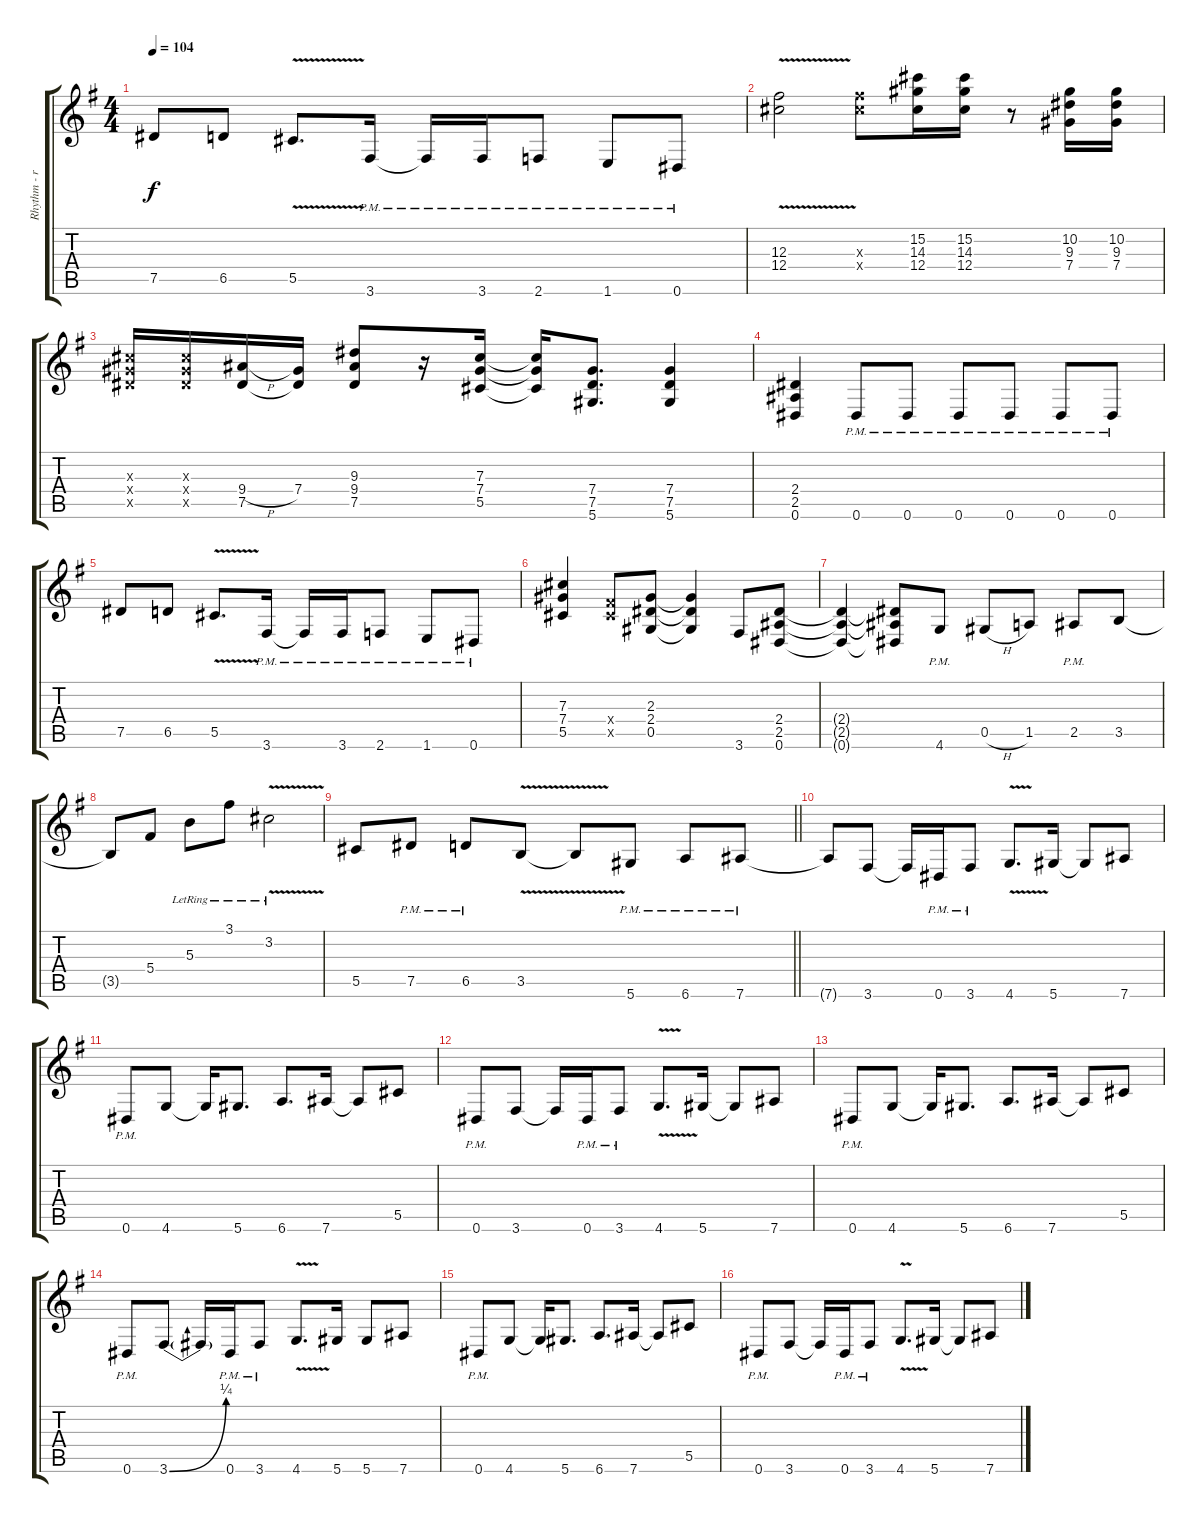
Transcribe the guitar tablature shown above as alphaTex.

\track ("Rhythm - right" "Rhythm - r") {instrument distortionguitar}
\staff {score tabs}
\tuning (Eb4 Bb3 Gb3 Db3 Ab2 Eb2) {hide}
\ts (4 4)
\tempo 104
\clef g2
\ks g
7.5.8{dy f} 6.5.8 5.5{v}.8{d} 3.6{pm}.16 3.6{pm t}.16 3.6{pm}.16 2.6{pm}.8 1.6{pm}.8 0.6{pm}.8 |
(12.3{v} 12.4{v}).2 (12.3{x} 12.4{x}).8 (15.2 14.3 12.4).16 (15.2 14.3 12.4).16 r.8 (10.2 9.3 7.4).16 (10.2 9.3 7.4).16 |
(7.3{x} 7.4{x} 7.5{x}).16 (7.3{x} 7.4{x} 7.5{x}).16 (9.4{h} 7.5).16 (7.4 7.5{t}).16 (9.3 9.4 7.5).8 r.16 (7.3 7.4 5.5).16 (7.3{t} 7.4{t} 5.5{t}).16 (7.4 7.5 5.6).8{d} (7.4 7.5 5.6).4 |
(2.4 2.5 0.6).4 0.6{pm}.8 0.6{pm}.8 0.6{pm}.8 0.6{pm}.8 0.6{pm}.8 0.6{pm}.8 |
7.5.8 6.5.8 5.5{v}.8{d} 3.6{pm}.16 3.6{pm t}.16 3.6{pm}.16 2.6{pm}.8 1.6{pm}.8 0.6{pm}.8 |
(7.3 7.4 5.5).4 (5.4{x} 5.5{x}).8 (2.3 2.4 0.5).8 (2.3{t} 2.4{t} 0.5{t}).4 3.6.8 (2.4 2.5 0.6).8 |
(2.4{t} 2.5{t} 0.6{t}).4 (2.4{t} 2.5{t} 0.6{t}).8 4.6{pm}.8 0.5{h}.8 1.5.8 2.5{pm}.8 3.5.8 |
3.5{t}.8 5.4.8 5.3{lr}.8 3.1{lr}.8 3.2{v lr}.2 |
\barLineRight lightlight
5.5.8 7.5{pm}.8 6.5{pm}.8 3.5{v}.8 3.5{t}.8 5.6{pm}.8 6.6{pm}.8 7.6{pm}.8 |
7.6{t}.8 3.6.8 3.6{t}.16 0.6{pm}.16 3.6{pm}.8 4.6{v}.8{d} 5.6.16 5.6{t}.8 7.6.8 |
0.6{pm}.8 4.6.8 4.6{t}.16 5.6.8{d} 6.6.8{d} 7.6.16 7.6{t}.8 5.5.8 |
0.6{pm}.8 3.6.8 3.6{t}.16 0.6{pm}.16 3.6{pm}.8 4.6{v}.8{d} 5.6.16 5.6{t}.8 7.6.8 |
0.6{pm}.8 4.6.8 4.6{t}.16 5.6.8{d} 6.6.8{d} 7.6.16 7.6{t}.8 5.5.8 |
0.6{pm}.8 3.6{be (bend 0 0 60 1)}.8 3.6{t}.16 0.6{pm}.16 3.6{pm}.8 4.6{v}.8{d} 5.6.16 5.6.8 7.6.8 |
0.6{pm}.8 4.6.8 4.6{t}.16 5.6.8{d} 6.6.8{d} 7.6.16 7.6{t}.8 5.5.8 |
0.6{pm}.8 3.6.8 3.6{t}.16 0.6{pm}.16 3.6{pm}.8 4.6{v}.8{d} 5.6.16 5.6{t}.8 7.6.8
